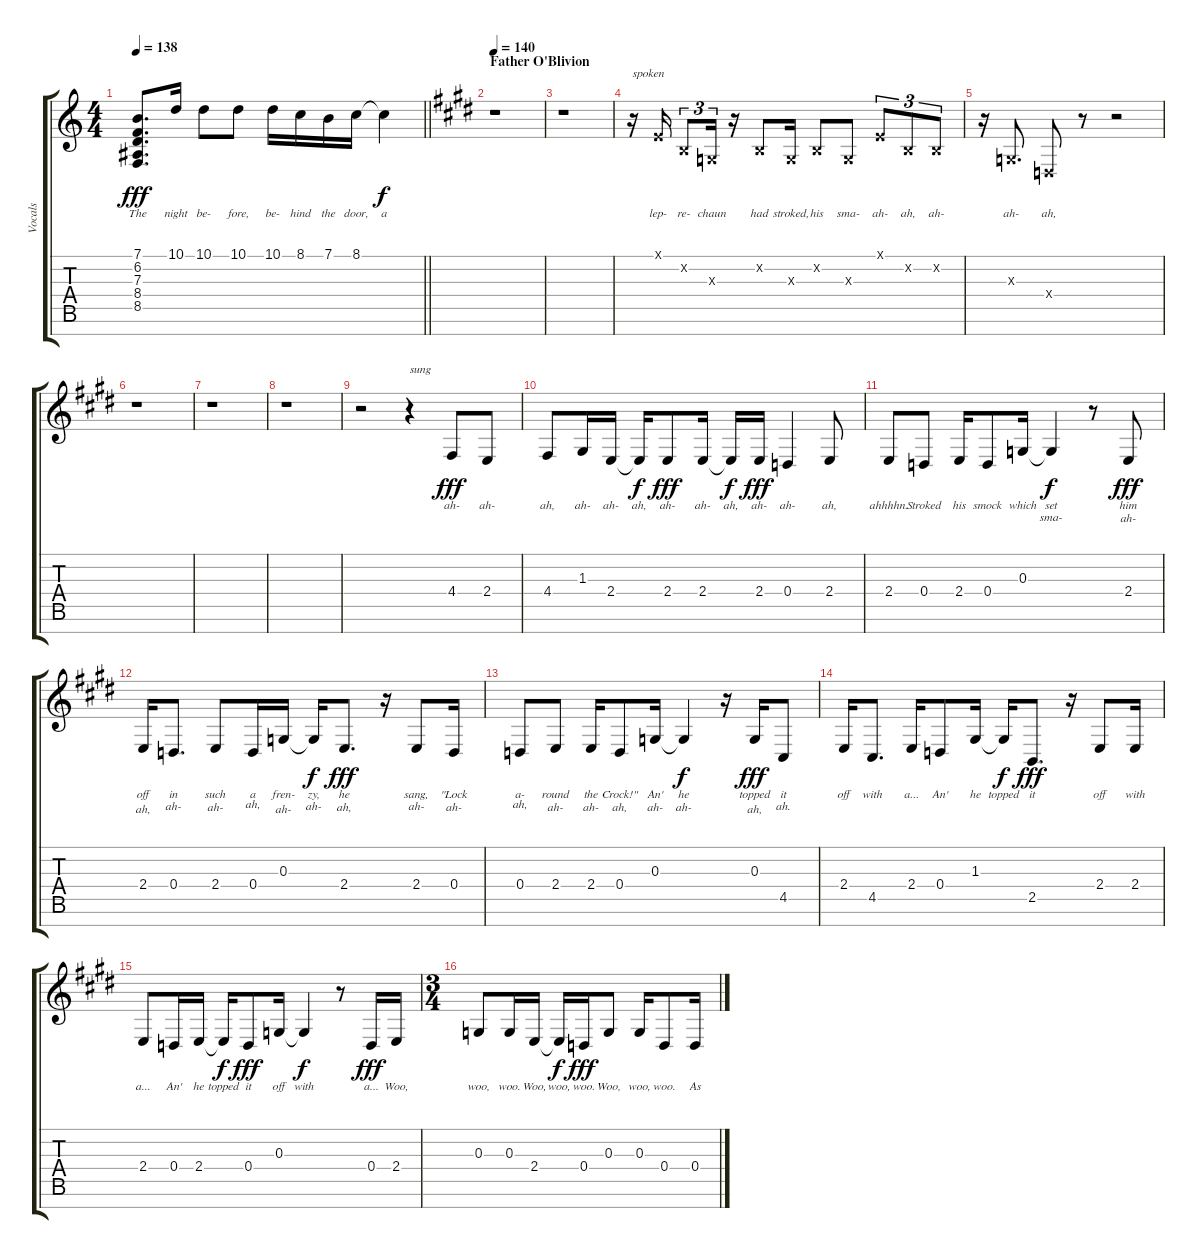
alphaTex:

\track ("Vocals" "Vocals") {instrument lead6voice}
\staff {score tabs}
\tuning (E4 B3 G3 D3 A2 E2 B1) {hide}
\ts (4 4)
\tempo 138
\clef g2
\barLineRight lightlight
\ks c
(7.1{t} 6.2 7.3 8.4 8.5).8{d lyrics (0 "The") lyrics (1 "") lyrics (2 "") lyrics (3 "") lyrics (4 "") dy fff} 10.1.16{lyrics (0 "night") lyrics (1 "") lyrics (2 "") lyrics (3 "") lyrics (4 "")} 10.1.8{lyrics (0 "be-") lyrics (1 "") lyrics (2 "") lyrics (3 "") lyrics (4 "")} 10.1.8{lyrics (0 "fore,") lyrics (1 "") lyrics (2 "") lyrics (3 "") lyrics (4 "")} 10.1.16{lyrics (0 "be-") lyrics (1 "") lyrics (2 "") lyrics (3 "") lyrics (4 "")} 8.1.16{lyrics (0 "hind") lyrics (1 "") lyrics (2 "") lyrics (3 "") lyrics (4 "")} 7.1.16{lyrics (0 "the") lyrics (1 "") lyrics (2 "") lyrics (3 "") lyrics (4 "")} 8.1.16{lyrics (0 "door,") lyrics (1 "") lyrics (2 "") lyrics (3 "") lyrics (4 "")} 8.1{t}.4{lyrics (0 "a") lyrics (1 "") lyrics (2 "") lyrics (3 "") lyrics (4 "") dy f} |
\section ("" "Father O'Blivion")
\tempo 140
\ks e
r.1 |
r.1 |
r.16{txt "spoken"} 0.1{x}.16{lyrics (0 "lep-") lyrics (1 "") lyrics (2 "") lyrics (3 "") lyrics (4 "")} 0.2{x}.8{tu (3 2) lyrics (0 "re-") lyrics (1 "") lyrics (2 "") lyrics (3 "") lyrics (4 "")} 0.3{x}.16{tu (3 2) lyrics (0 "chaun") lyrics (1 "") lyrics (2 "") lyrics (3 "") lyrics (4 "")} r.16 0.2{x}.8{lyrics (0 "had") lyrics (1 "") lyrics (2 "") lyrics (3 "") lyrics (4 "")} 0.3{x}.16{lyrics (0 "stroked,") lyrics (1 "") lyrics (2 "") lyrics (3 "") lyrics (4 "")} 0.2{x}.8{lyrics (0 "his") lyrics (1 "") lyrics (2 "") lyrics (3 "") lyrics (4 "")} 0.3{x}.8{lyrics (0 "sma-") lyrics (1 "") lyrics (2 "") lyrics (3 "") lyrics (4 "")} 0.1{x}.8{tu (3 2) lyrics (0 "ah-") lyrics (1 "") lyrics (2 "") lyrics (3 "") lyrics (4 "")} 0.2{x}.8{tu (3 2) lyrics (0 "ah,") lyrics (1 "") lyrics (2 "") lyrics (3 "") lyrics (4 "")} 0.2{x}.8{tu (3 2) lyrics (0 "ah-") lyrics (1 "") lyrics (2 "") lyrics (3 "") lyrics (4 "")} |
r.16 0.3{x}.8{d lyrics (0 "ah-") lyrics (1 "") lyrics (2 "") lyrics (3 "") lyrics (4 "")} 0.4{x}.8{lyrics (0 "ah,") lyrics (1 "") lyrics (2 "") lyrics (3 "") lyrics (4 "")} r.8 r.2 |
r.1 |
r.1 |
r.1 |
r.2 r.4{txt "sung"} 4.4.8{lyrics (0 "ah-") lyrics (1 "") lyrics (2 "") lyrics (3 "") lyrics (4 "") dy fff} 2.4.8{lyrics (0 "ah-") lyrics (1 "") lyrics (2 "") lyrics (3 "") lyrics (4 "")} |
4.4.8{lyrics (0 "ah,") lyrics (1 "") lyrics (2 "") lyrics (3 "") lyrics (4 "")} 1.3.16{lyrics (0 "ah-") lyrics (1 "") lyrics (2 "") lyrics (3 "") lyrics (4 "")} 2.4.16{lyrics (0 "ah-") lyrics (1 "") lyrics (2 "") lyrics (3 "") lyrics (4 "")} 2.4{t}.16{lyrics (0 "ah,") lyrics (1 "") lyrics (2 "") lyrics (3 "") lyrics (4 "") dy f} 2.4.8{lyrics (0 "ah-") lyrics (1 "") lyrics (2 "") lyrics (3 "") lyrics (4 "") dy fff} 2.4.16{lyrics (0 "ah-") lyrics (1 "") lyrics (2 "") lyrics (3 "") lyrics (4 "")} 2.4{t}.16{lyrics (0 "ah,") lyrics (1 "") lyrics (2 "") lyrics (3 "") lyrics (4 "") dy f} 2.4.16{lyrics (0 "ah-") lyrics (1 "") lyrics (2 "") lyrics (3 "") lyrics (4 "") dy fff} 0.4.4{lyrics (0 "ah-") lyrics (1 "") lyrics (2 "") lyrics (3 "") lyrics (4 "")} 2.4.8{lyrics (0 "ah,") lyrics (1 "") lyrics (2 "") lyrics (3 "") lyrics (4 "")} |
2.4.8{lyrics (0 "ahhhhn.") lyrics (1 "") lyrics (2 "") lyrics (3 "") lyrics (4 "")} 0.4.8{lyrics (0 "Stroked") lyrics (1 "") lyrics (2 "") lyrics (3 "") lyrics (4 "")} 2.4.16{lyrics (0 "his") lyrics (1 "") lyrics (2 "") lyrics (3 "") lyrics (4 "")} 0.4.8{lyrics (0 "smock") lyrics (1 "") lyrics (2 "") lyrics (3 "") lyrics (4 "")} 0.3.16{lyrics (0 "which") lyrics (1 "") lyrics (2 "") lyrics (3 "") lyrics (4 "")} 0.3{t}.4{lyrics (0 "set") lyrics (1 "sma-") lyrics (2 "") lyrics (3 "") lyrics (4 "") dy f} r.8 2.4.8{lyrics (0 "him") lyrics (1 "ah-") lyrics (2 "") lyrics (3 "") lyrics (4 "") dy fff} |
2.4.16{lyrics (0 "off") lyrics (1 "ah,") lyrics (2 "") lyrics (3 "") lyrics (4 "")} 0.4.8{d lyrics (0 "in") lyrics (1 "ah-") lyrics (2 "") lyrics (3 "") lyrics (4 "")} 2.4.8{lyrics (0 "such") lyrics (1 "ah-") lyrics (2 "") lyrics (3 "") lyrics (4 "")} 0.4.16{lyrics (0 "a") lyrics (1 "ah,") lyrics (2 "") lyrics (3 "") lyrics (4 "")} 0.3.16{lyrics (0 "fren-") lyrics (1 "ah-") lyrics (2 "") lyrics (3 "") lyrics (4 "")} 0.3{t}.16{lyrics (0 "zy,") lyrics (1 "ah-") lyrics (2 "") lyrics (3 "") lyrics (4 "") dy f} 2.4.8{d lyrics (0 "he") lyrics (1 "ah,") lyrics (2 "") lyrics (3 "") lyrics (4 "") dy fff} r.16 2.4.8{lyrics (0 "sang,") lyrics (1 "ah-") lyrics (2 "") lyrics (3 "") lyrics (4 "")} 0.4.16{lyrics (0 "\"Lock") lyrics (1 "ah-") lyrics (2 "") lyrics (3 "") lyrics (4 "")} |
0.4.8{lyrics (0 "a-") lyrics (1 "ah,") lyrics (2 "") lyrics (3 "") lyrics (4 "")} 2.4.8{lyrics (0 "round") lyrics (1 "ah-") lyrics (2 "") lyrics (3 "") lyrics (4 "")} 2.4.16{lyrics (0 "the") lyrics (1 "ah-") lyrics (2 "") lyrics (3 "") lyrics (4 "")} 0.4.8{lyrics (0 "Crock!\"") lyrics (1 "ah,") lyrics (2 "") lyrics (3 "") lyrics (4 "")} 0.3.16{lyrics (0 "An'") lyrics (1 "ah-") lyrics (2 "") lyrics (3 "") lyrics (4 "")} 0.3{t}.4{lyrics (0 "he") lyrics (1 "ah-") lyrics (2 "") lyrics (3 "") lyrics (4 "") dy f} r.16 0.3.16{lyrics (0 "topped") lyrics (1 "ah,") lyrics (2 "") lyrics (3 "") lyrics (4 "") dy fff} 4.5.8{lyrics (0 "it") lyrics (1 "ah.") lyrics (2 "") lyrics (3 "") lyrics (4 "")} |
2.4.16{lyrics (0 "off") lyrics (1 "") lyrics (2 "") lyrics (3 "") lyrics (4 "")} 4.5.8{d lyrics (0 "with") lyrics (1 "") lyrics (2 "") lyrics (3 "") lyrics (4 "")} 2.4.16{lyrics (0 "a...") lyrics (1 "") lyrics (2 "") lyrics (3 "") lyrics (4 "")} 0.4.8{lyrics (0 "An'") lyrics (1 "") lyrics (2 "") lyrics (3 "") lyrics (4 "")} 1.3.16{lyrics (0 "he") lyrics (1 "") lyrics (2 "") lyrics (3 "") lyrics (4 "")} 1.3{t}.16{lyrics (0 "topped") lyrics (1 "") lyrics (2 "") lyrics (3 "") lyrics (4 "") dy f} 2.5.8{d lyrics (0 "it") lyrics (1 "") lyrics (2 "") lyrics (3 "") lyrics (4 "") dy fff} r.16 2.4.8{lyrics (0 "off") lyrics (1 "") lyrics (2 "") lyrics (3 "") lyrics (4 "")} 2.4.16{lyrics (0 "with") lyrics (1 "") lyrics (2 "") lyrics (3 "") lyrics (4 "")} |
2.4.8{lyrics (0 "a...") lyrics (1 "") lyrics (2 "") lyrics (3 "") lyrics (4 "")} 0.4.16{lyrics (0 "An'") lyrics (1 "") lyrics (2 "") lyrics (3 "") lyrics (4 "")} 2.4.16{lyrics (0 "he") lyrics (1 "") lyrics (2 "") lyrics (3 "") lyrics (4 "")} 2.4{t}.16{lyrics (0 "topped") lyrics (1 "") lyrics (2 "") lyrics (3 "") lyrics (4 "") dy f} 0.4.8{lyrics (0 "it") lyrics (1 "") lyrics (2 "") lyrics (3 "") lyrics (4 "") dy fff} 0.3.16{lyrics (0 "off") lyrics (1 "") lyrics (2 "") lyrics (3 "") lyrics (4 "")} 0.3{t}.4{lyrics (0 "with") lyrics (1 "") lyrics (2 "") lyrics (3 "") lyrics (4 "") dy f} r.8 0.4.16{lyrics (0 "a...") lyrics (1 "") lyrics (2 "") lyrics (3 "") lyrics (4 "") dy fff} 2.4.16{lyrics (0 "Woo,") lyrics (1 "") lyrics (2 "") lyrics (3 "") lyrics (4 "")} |
\ts (3 4)
0.3.8{lyrics (0 "woo,") lyrics (1 "") lyrics (2 "") lyrics (3 "") lyrics (4 "")} 0.3.16{lyrics (0 "woo.") lyrics (1 "") lyrics (2 "") lyrics (3 "") lyrics (4 "")} 2.4.16{lyrics (0 "Woo,") lyrics (1 "") lyrics (2 "") lyrics (3 "") lyrics (4 "")} 2.4{t}.16{lyrics (0 "woo,") lyrics (1 "") lyrics (2 "") lyrics (3 "") lyrics (4 "") dy f} 0.4.16{lyrics (0 "woo.") lyrics (1 "") lyrics (2 "") lyrics (3 "") lyrics (4 "") dy fff} 0.3.8{lyrics (0 "Woo,") lyrics (1 "") lyrics (2 "") lyrics (3 "") lyrics (4 "")} 0.3.16{lyrics (0 "woo,") lyrics (1 "") lyrics (2 "") lyrics (3 "") lyrics (4 "")} 0.4.8{lyrics (0 "woo.") lyrics (1 "") lyrics (2 "") lyrics (3 "") lyrics (4 "")} 0.4.16{lyrics (0 "As") lyrics (1 "") lyrics (2 "") lyrics (3 "") lyrics (4 "")}
